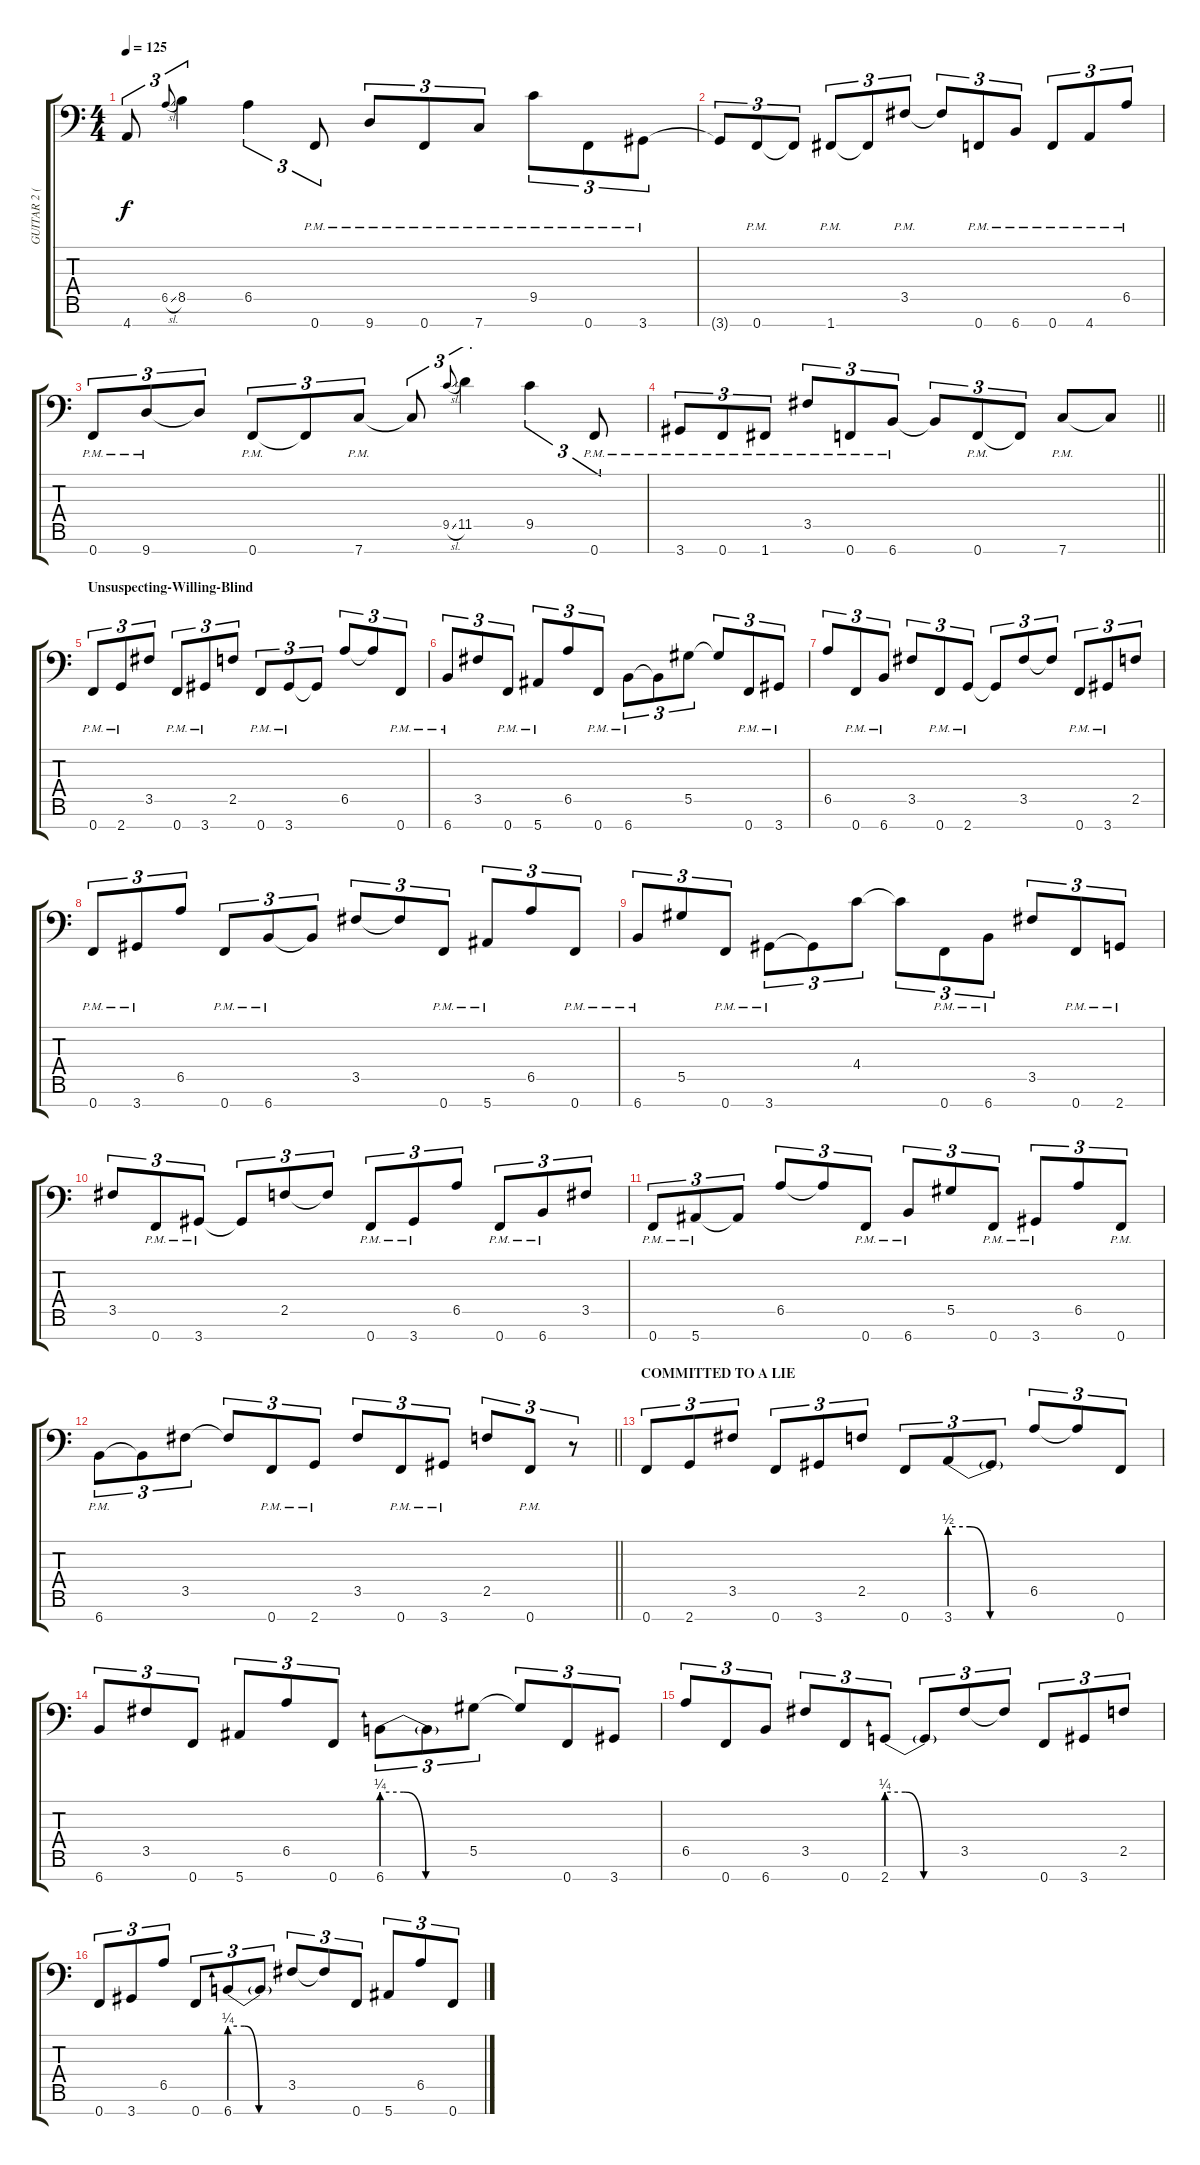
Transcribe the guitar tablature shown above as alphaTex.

\track ("GUITAR 2 (Marten Hagstrom)" "GUITAR 2 (") {instrument distortionguitar}
\staff {score tabs}
\tuning (Bb3 F3 Db3 Ab2 Eb2 Bb1 F1) {hide}
\ts (4 4)
\tempo 125
\clef f4
\ks c
4.7{t}.8{tu (3 2) dy f} 6.5{sl}.8{gr onbeat} 8.5.4{tu (3 2)} 6.5.4{tu (3 2)} 0.7{pm}.8{tu (3 2)} 9.7{pm}.8{tu (3 2)} 0.7{pm}.8{tu (3 2)} 7.7{pm}.8{tu (3 2)} 9.5{pm}.8{tu (3 2)} 0.7{pm}.8{tu (3 2)} 3.7{pm}.8{tu (3 2)} |
3.7{t}.8{tu (3 2)} 0.7{pm}.8{tu (3 2)} 0.7{t}.8{tu (3 2)} 1.7{pm}.8{tu (3 2)} 1.7{t}.8{tu (3 2)} 3.5{pm}.8{tu (3 2)} 3.5{t}.8{tu (3 2)} 0.7{pm}.8{tu (3 2)} 6.7{pm}.8{tu (3 2)} 0.7{pm}.8{tu (3 2)} 4.7{pm}.8{tu (3 2)} 6.5{pm}.8{tu (3 2)} |
0.7{pm}.8{tu (3 2)} 9.7{pm}.8{tu (3 2)} 9.7{t}.8{tu (3 2)} 0.7{pm}.8{tu (3 2)} 0.7{t}.8{tu (3 2)} 7.7{pm}.8{tu (3 2)} 7.7{t}.8{tu (3 2)} 9.5{sl}.8{gr onbeat} 11.5.4{tu (3 2)} 9.5.4{tu (3 2)} 0.7{pm}.8{tu (3 2)} |
\barLineRight lightlight
3.7{pm}.8{tu (3 2)} 0.7{pm}.8{tu (3 2)} 1.7{pm}.8{tu (3 2)} 3.5{pm}.8{tu (3 2)} 0.7{pm}.8{tu (3 2)} 6.7{pm}.8{tu (3 2)} 6.7{t}.8{tu (3 2)} 0.7{pm}.8{tu (3 2)} 0.7{t}.8{tu (3 2)} 7.7{pm}.8 7.7{t}.8 |
\section ("" "Unsuspecting-Willing-Blind")
0.7{pm}.8{tu (3 2)} 2.7{pm}.8{tu (3 2)} 3.5.8{tu (3 2)} 0.7{pm}.8{tu (3 2)} 3.7{pm}.8{tu (3 2)} 2.5.8{tu (3 2)} 0.7{pm}.8{tu (3 2)} 3.7{pm}.8{tu (3 2)} 3.7{t}.8{tu (3 2)} 6.5.8{tu (3 2)} 6.5{t}.8{tu (3 2)} 0.7{pm}.8{tu (3 2)} |
6.7{pm}.8{tu (3 2)} 3.5.8{tu (3 2)} 0.7{pm}.8{tu (3 2)} 5.7{pm}.8{tu (3 2)} 6.5.8{tu (3 2)} 0.7{pm}.8{tu (3 2)} 6.7{pm}.8{tu (3 2)} 6.7{t}.8{tu (3 2)} 5.5.8{tu (3 2)} 5.5{t}.8{tu (3 2)} 0.7{pm}.8{tu (3 2)} 3.7{pm}.8{tu (3 2)} |
6.5.8{tu (3 2)} 0.7{pm}.8{tu (3 2)} 6.7{pm}.8{tu (3 2)} 3.5.8{tu (3 2)} 0.7{pm}.8{tu (3 2)} 2.7{pm}.8{tu (3 2)} 2.7{t}.8{tu (3 2)} 3.5.8{tu (3 2)} 3.5{t}.8{tu (3 2)} 0.7{pm}.8{tu (3 2)} 3.7{pm}.8{tu (3 2)} 2.5.8{tu (3 2)} |
0.7{pm}.8{tu (3 2)} 3.7{pm}.8{tu (3 2)} 6.5.8{tu (3 2)} 0.7{pm}.8{tu (3 2)} 6.7{pm}.8{tu (3 2)} 6.7{t}.8{tu (3 2)} 3.5.8{tu (3 2)} 3.5{t}.8{tu (3 2)} 0.7{pm}.8{tu (3 2)} 5.7{pm}.8{tu (3 2)} 6.5.8{tu (3 2)} 0.7{pm}.8{tu (3 2)} |
6.7{pm}.8{tu (3 2)} 5.5.8{tu (3 2)} 0.7{pm}.8{tu (3 2)} 3.7{pm}.8{tu (3 2)} 3.7{t}.8{tu (3 2)} 4.4.8{tu (3 2)} 4.4{t}.8{tu (3 2)} 0.7{pm}.8{tu (3 2)} 6.7{pm}.8{tu (3 2)} 3.5.8{tu (3 2)} 0.7{pm}.8{tu (3 2)} 2.7{pm}.8{tu (3 2)} |
3.5.8{tu (3 2)} 0.7{pm}.8{tu (3 2)} 3.7{pm}.8{tu (3 2)} 3.7{t}.8{tu (3 2)} 2.5.8{tu (3 2)} 2.5{t}.8{tu (3 2)} 0.7{pm}.8{tu (3 2)} 3.7{pm}.8{tu (3 2)} 6.5.8{tu (3 2)} 0.7{pm}.8{tu (3 2)} 6.7{pm}.8{tu (3 2)} 3.5.8{tu (3 2)} |
0.7{pm}.8{tu (3 2)} 5.7{pm}.8{tu (3 2)} 5.7{t}.8{tu (3 2)} 6.5.8{tu (3 2)} 6.5{t}.8{tu (3 2)} 0.7{pm}.8{tu (3 2)} 6.7{pm}.8{tu (3 2)} 5.5.8{tu (3 2)} 0.7{pm}.8{tu (3 2)} 3.7{pm}.8{tu (3 2)} 6.5.8{tu (3 2)} 0.7{pm}.8{tu (3 2)} |
\barLineRight lightlight
6.7{pm}.8{tu (3 2)} 6.7{t}.8{tu (3 2)} 3.5.8{tu (3 2)} 3.5{t}.8{tu (3 2)} 0.7{pm}.8{tu (3 2)} 2.7{pm}.8{tu (3 2)} 3.5.8{tu (3 2)} 0.7{pm}.8{tu (3 2)} 3.7{pm}.8{tu (3 2)} 2.5.8{tu (3 2)} 0.7{pm}.8{tu (3 2)} r.8{tu (3 2)} |
\section ("" "COMMITTED TO A LIE")
0.7.8{tu (3 2)} 2.7.8{tu (3 2)} 3.5.8{tu (3 2)} 0.7.8{tu (3 2)} 3.7.8{tu (3 2)} 2.5.8{tu (3 2)} 0.7.8{tu (3 2)} 3.7{be (custom 0 2 15 2 30 0 60 0)}.8{tu (3 2)} 3.7{t}.8{tu (3 2)} 6.5.8{tu (3 2)} 6.5{t}.8{tu (3 2)} 0.7.8{tu (3 2)} |
6.7.8{tu (3 2)} 3.5.8{tu (3 2)} 0.7.8{tu (3 2)} 5.7.8{tu (3 2)} 6.5.8{tu (3 2)} 0.7.8{tu (3 2)} 6.7{be (custom 0 1 15 1 30 0 60 0)}.8{tu (3 2)} 6.7{t}.8{tu (3 2)} 5.5.8{tu (3 2)} 5.5{t}.8{tu (3 2)} 0.7.8{tu (3 2)} 3.7.8{tu (3 2)} |
6.5.8{tu (3 2)} 0.7.8{tu (3 2)} 6.7.8{tu (3 2)} 3.5.8{tu (3 2)} 0.7.8{tu (3 2)} 2.7{be (custom 0 1 15 1 30 0 60 0)}.8{tu (3 2)} 2.7{t}.8{tu (3 2)} 3.5.8{tu (3 2)} 3.5{t}.8{tu (3 2)} 0.7.8{tu (3 2)} 3.7.8{tu (3 2)} 2.5.8{tu (3 2)} |
0.7.8{tu (3 2)} 3.7.8{tu (3 2)} 6.5.8{tu (3 2)} 0.7.8{tu (3 2)} 6.7{be (custom 0 1 15 1 30 0 60 0)}.8{tu (3 2)} 6.7{t}.8{tu (3 2)} 3.5.8{tu (3 2)} 3.5{t}.8{tu (3 2)} 0.7.8{tu (3 2)} 5.7.8{tu (3 2)} 6.5.8{tu (3 2)} 0.7.8{tu (3 2)}
